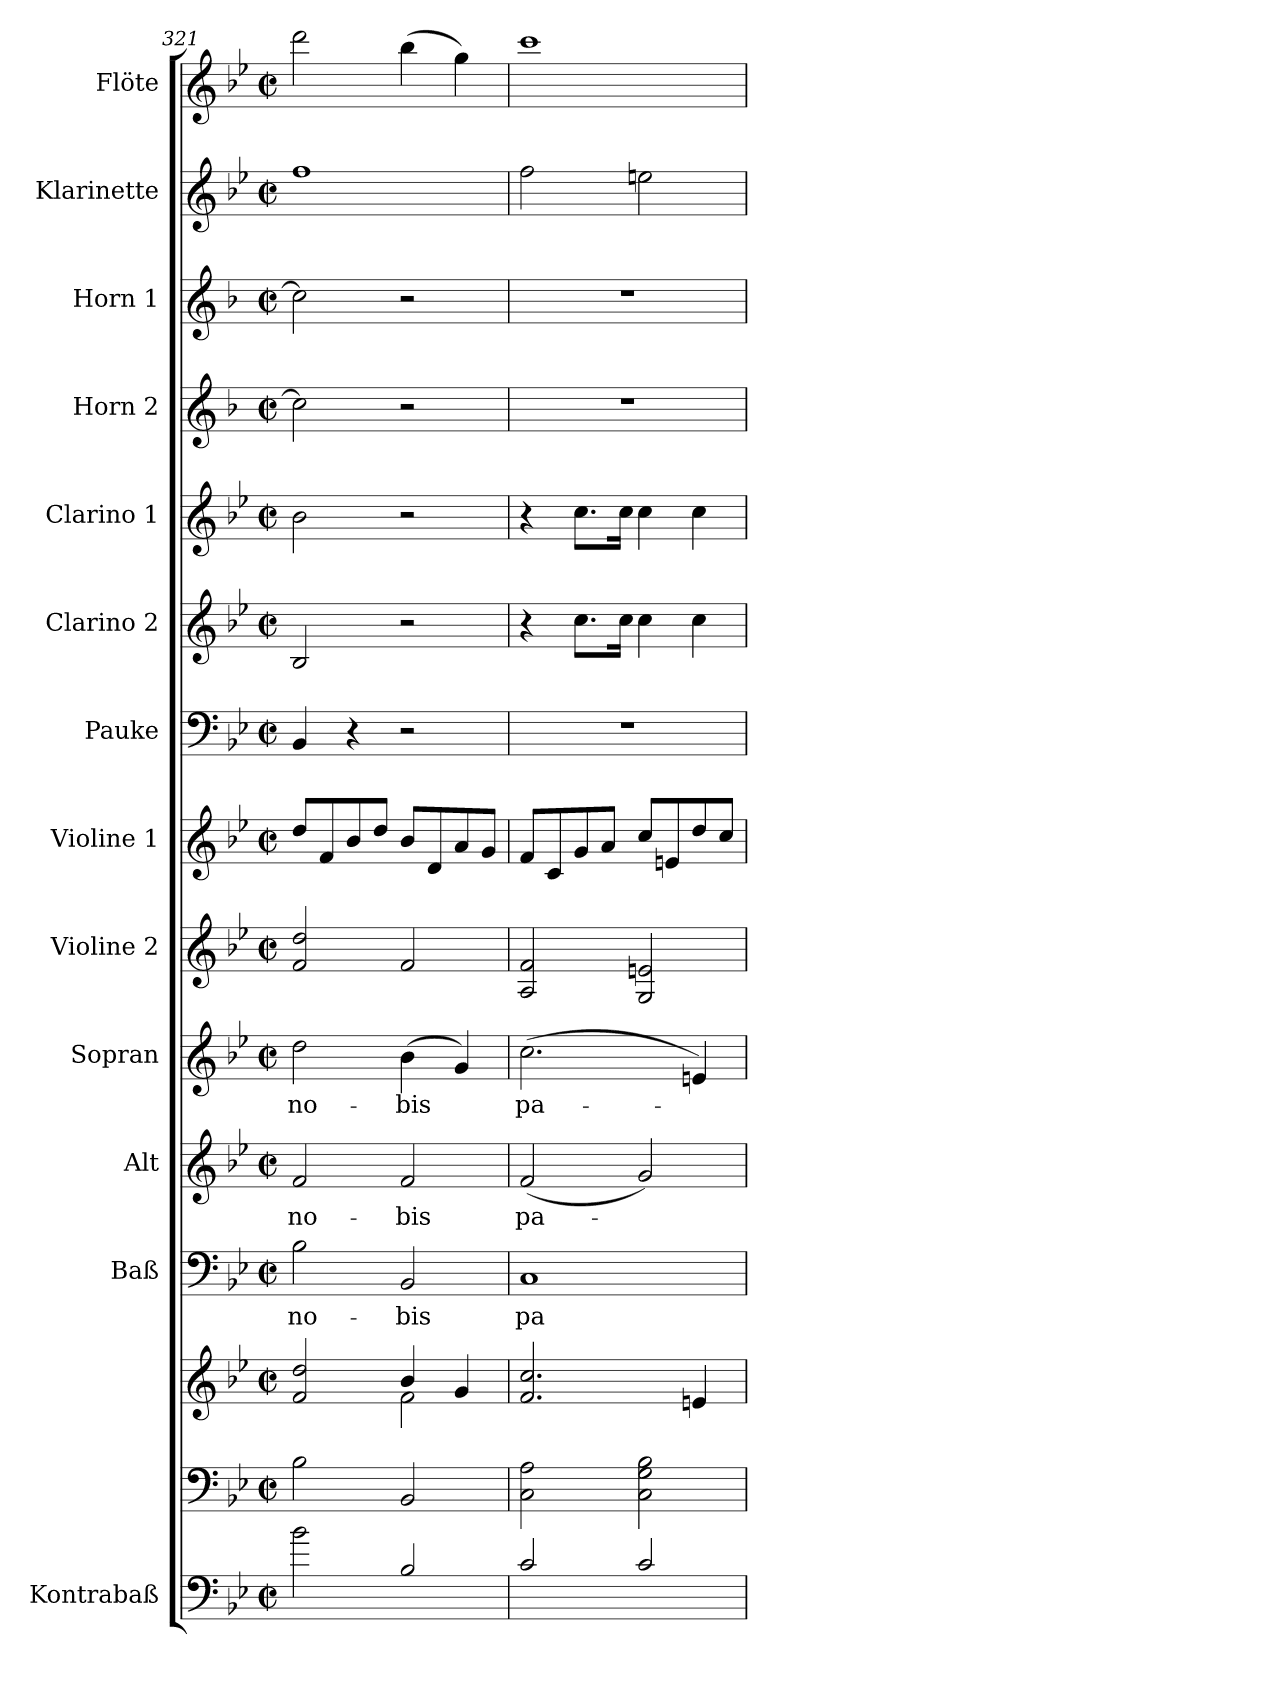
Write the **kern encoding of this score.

**kern	**kern	**kern	**kern	**text	**kern	**text	**kern	**text	**kern	**kern	**kern	**kern	**kern	**kern	**kern	**kern	**kern
*part14	*part13	*part13	*part12	*part12	*part11	*part11	*part10	*part10	*part9	*part8	*part7	*part6	*part5	*part4	*part3	*part2	*part1
*staff15	*staff14	*staff13	*staff12	*staff12	*staff11	*staff11	*staff10	*staff10	*staff9	*staff8	*staff7	*staff6	*staff5	*staff4	*staff3	*staff2	*staff1
*I"Kontrabaß	*	*	*I"Baß	*	*I"Alt	*	*I"Sopran	*	*I"Violine 2	*I"Violine 1	*I"Pauke	*I"Clarino 2	*I"Clarino 1	*I"Horn 2	*I"Horn 1	*I"Klarinette	*I"Flöte
*I'Kb	*	*	*I'Baß	*	*I'Alt	*	*I'Sop	*	*I'Vln. 2	*I'Vln. 1	*I'Pk.	*	*	*I'Hrn. 2	*I'Hrn. 1	*	*I'Fl.
*clefF4	*clefF4	*clefG2	*clefF4	*	*clefG2	*	*clefG2	*	*clefG2	*clefG2	*clefF4	*clefG2	*clefG2	*clefG2	*clefG2	*clefG2	*clefG2
*ITrd7c12	*	*	*	*	*	*	*	*	*	*	*	*ITrd7c12	*ITrd7c12	*ITrd4c7	*ITrd4c7	*	*
*k[b-e-]	*k[b-e-]	*k[b-e-]	*k[b-e-]	*	*k[b-e-]	*	*k[b-e-]	*	*k[b-e-]	*k[b-e-]	*k[b-e-]	*k[b-e-]	*k[b-e-]	*k[b-e-]	*k[b-e-]	*k[b-e-]	*k[b-e-]
*B-:	*B-:	*B-:	*B-:	*	*B-:	*	*B-:	*	*B-:	*B-:	*B-:	*B-:	*B-:	*B-:	*B-:	*B-:	*B-:
*M2/2	*M2/2	*M2/2	*M2/2	*	*M2/2	*	*M2/2	*	*M2/2	*M2/2	*M2/2	*M2/2	*M2/2	*M2/2	*M2/2	*M2/2	*M2/2
*met(c|)	*met(c|)	*met(c|)	*met(c|)	*	*met(c|)	*	*met(c|)	*	*met(c|)	*met(c|)	*met(c|)	*met(c|)	*met(c|)	*met(c|)	*met(c|)	*met(c|)	*met(c|)
=321	=321	=321	=321	=321	=321	=321	=321	=321	=321	=321	=321	=321	=321	=321	=321	=321	=321
*	*	*^	*	*	*	*	*	*	*	*	*	*	*	*	*	*	*
!	!	!	!	!	!LO:LY:b	!	!LO:LY:b	!	!LO:LY:b	!	!	!	!	!	!	!	!	!
2B-\	2B-\	2f/ 2dd/	2ryy	2B-\	no-	2f/	no-	2dd\	no-	2f/ 2dd/	8dd/L	4BB-/	2BB-/	2B-\	2f\]	2f\]	1ff	2ddd\
.	.	.	.	.	.	.	.	.	.	.	8f/	.	.	.	.	.	.	.
.	.	.	.	.	.	.	.	.	.	.	8b-/	4r	.	.	.	.	.	.
.	.	.	.	.	.	.	.	.	.	.	8dd/J	.	.	.	.	.	.	.
!	!	!	!	!	!LO:LY:b	!	!LO:LY:b	!	!LO:LY:b	!	!	!	!	!	!	!	!	!
2BB-/	2BB-/	4b-/	2f\	2BB-/	-bis	2f/	-bis	(>4b-\	-bis	2f/	8b-/L	2r	2r	2r	2r	2r	.	(>4bb-\
.	.	.	.	.	.	.	.	.	.	.	8d/	.	.	.	.	.	.	.
.	.	4g/	.	.	.	.	.	4g/)	.	.	8a/	.	.	.	.	.	.	4gg\)
.	.	.	.	.	.	.	.	.	.	.	8g/J	.	.	.	.	.	.	.
*	*	*v	*v	*	*	*	*	*	*	*	*	*	*	*	*	*	*	*
=322	=322	=322	=322	=322	=322	=322	=322	=322	=322	=322	=322	=322	=322	=322	=322	=322	=322
!	!	!	!	!LO:LY:b	!	!LO:LY:b	!	!LO:LY:b	!	!	!	!	!	!	!	!	!
2C/	2C\ 2A\	2.f/ 2.cc/	1C	pa-	(<2f/	pa-	(>2.cc\	pa-	2A/ 2f/	8f/L	1r	4r	4r	1r	1r	2ff\	1ccc
.	.	.	.	.	.	.	.	.	.	8c/	.	.	.	.	.	.	.
.	.	.	.	.	.	.	.	.	.	8g/	.	8.c\L	8.c\L	.	.	.	.
.	.	.	.	.	.	.	.	.	.	8a/J	.	.	.	.	.	.	.
.	.	.	.	.	.	.	.	.	.	.	.	16c\Jk	16c\Jk	.	.	.	.
2C/	2C\ 2G\ 2B-\	.	.	.	2g/)	.	.	.	2G/ 2en/	8cc/L	.	4c\	4c\	.	.	2een\	.
.	.	.	.	.	.	.	.	.	.	8en/	.	.	.	.	.	.	.
.	.	4en/	.	.	.	.	4en/)	.	.	8dd/	.	4c\	4c\	.	.	.	.
.	.	.	.	.	.	.	.	.	.	8cc/J	.	.	.	.	.	.	.
=	=	=	=	=	=	=	=	=	=	=	=	=	=	=	=	=	=
*-	*-	*-	*-	*-	*-	*-	*-	*-	*-	*-	*-	*-	*-	*-	*-	*-	*-
